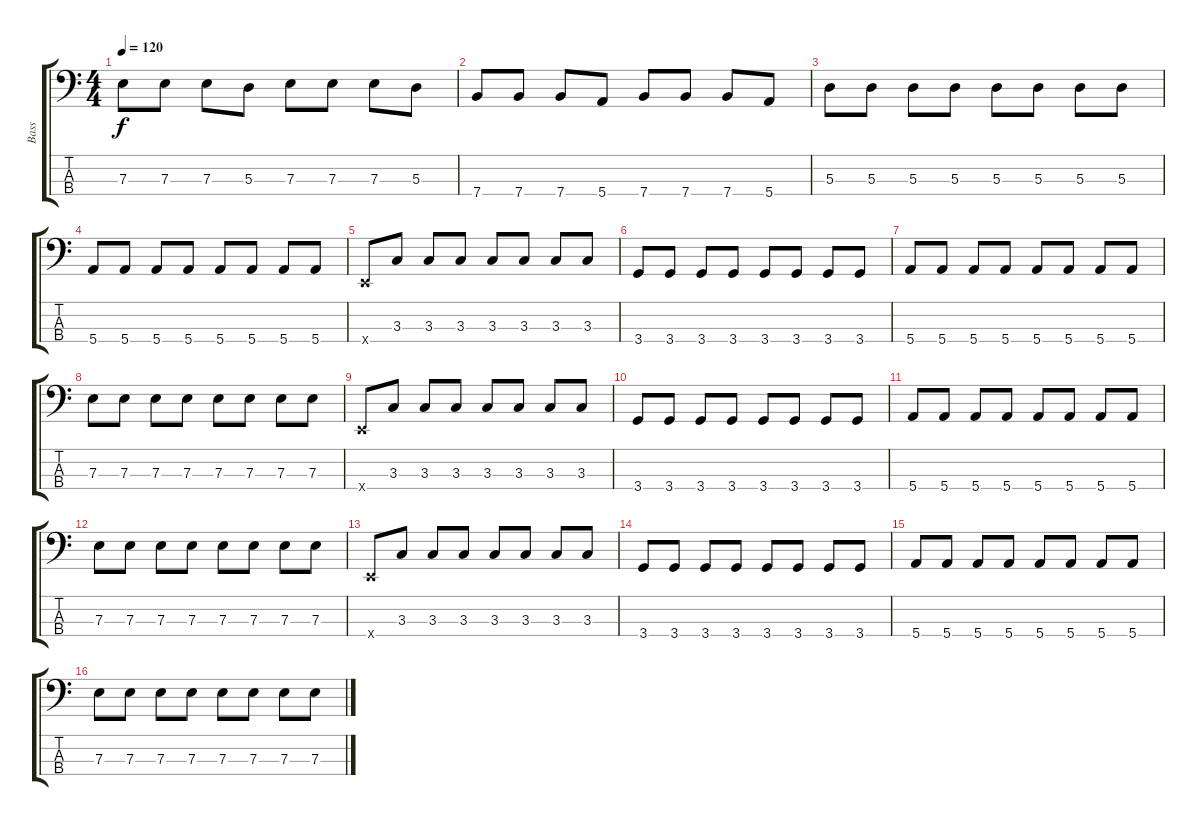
\track ("Bass" "Bass") {instrument electricbassfinger}
\staff {score tabs}
\tuning (G2 D2 A1 E1) {hide}
\ts (4 4)
\tempo 120
\clef f4
\ks c
7.3.8{dy f} 7.3.8 7.3.8 5.3.8 7.3.8 7.3.8 7.3.8 5.3.8 |
7.4.8 7.4.8 7.4.8 5.4.8 7.4.8 7.4.8 7.4.8 5.4.8 |
5.3.8 5.3.8 5.3.8 5.3.8 5.3.8 5.3.8 5.3.8 5.3.8 |
5.4.8 5.4.8 5.4.8 5.4.8 5.4.8 5.4.8 5.4.8 5.4.8 |
0.4{x}.8 3.3.8 3.3.8 3.3.8 3.3.8 3.3.8 3.3.8 3.3.8 |
3.4.8 3.4.8 3.4.8 3.4.8 3.4.8 3.4.8 3.4.8 3.4.8 |
5.4.8 5.4.8 5.4.8 5.4.8 5.4.8 5.4.8 5.4.8 5.4.8 |
7.3.8 7.3.8 7.3.8 7.3.8 7.3.8 7.3.8 7.3.8 7.3.8 |
0.4{x}.8 3.3.8 3.3.8 3.3.8 3.3.8 3.3.8 3.3.8 3.3.8 |
3.4.8 3.4.8 3.4.8 3.4.8 3.4.8 3.4.8 3.4.8 3.4.8 |
5.4.8 5.4.8 5.4.8 5.4.8 5.4.8 5.4.8 5.4.8 5.4.8 |
7.3.8 7.3.8 7.3.8 7.3.8 7.3.8 7.3.8 7.3.8 7.3.8 |
0.4{x}.8 3.3.8 3.3.8 3.3.8 3.3.8 3.3.8 3.3.8 3.3.8 |
3.4.8 3.4.8 3.4.8 3.4.8 3.4.8 3.4.8 3.4.8 3.4.8 |
5.4.8 5.4.8 5.4.8 5.4.8 5.4.8 5.4.8 5.4.8 5.4.8 |
7.3.8 7.3.8 7.3.8 7.3.8 7.3.8 7.3.8 7.3.8 7.3.8
